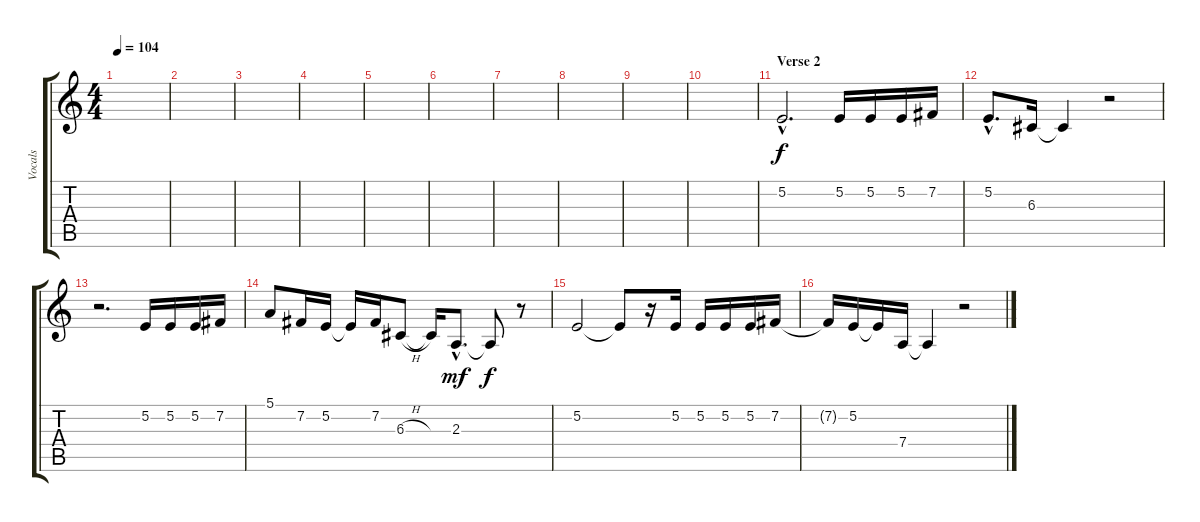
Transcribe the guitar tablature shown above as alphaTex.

\track ("Vocals" "Vocals") {instrument clarinet}
\staff {score tabs}
\tuning (E4 B3 G3 D3 A2 E2) {hide}
\ts (4 4)
\tempo 104
\clef g2
\ks c
|
|
|
|
|
|
|
|
|
|
\section ("" "Verse 2")
5.2{hac}.2{d} 5.2.16 5.2.16 5.2.16 7.2.16 |
5.2{hac}.8{d} 6.3.16 6.3{t}.4 r.2 |
r.2{d} 5.2.16 5.2.16 5.2.16 7.2.16 |
5.1.8 7.2.16 5.2.16 5.2{t}.16 7.2.16 6.3{h}.8 6.3{t}.16 2.3{hac}.8{d dy mf} 2.3{t}.8{dy f} r.8 |
5.2.2 5.2{t}.8 r.16 5.2.16 5.2.16 5.2.16 5.2.16 7.2.16 |
7.2{t}.16 5.2.16 5.2{t}.16 7.4.16 7.4{t}.4 r.2
